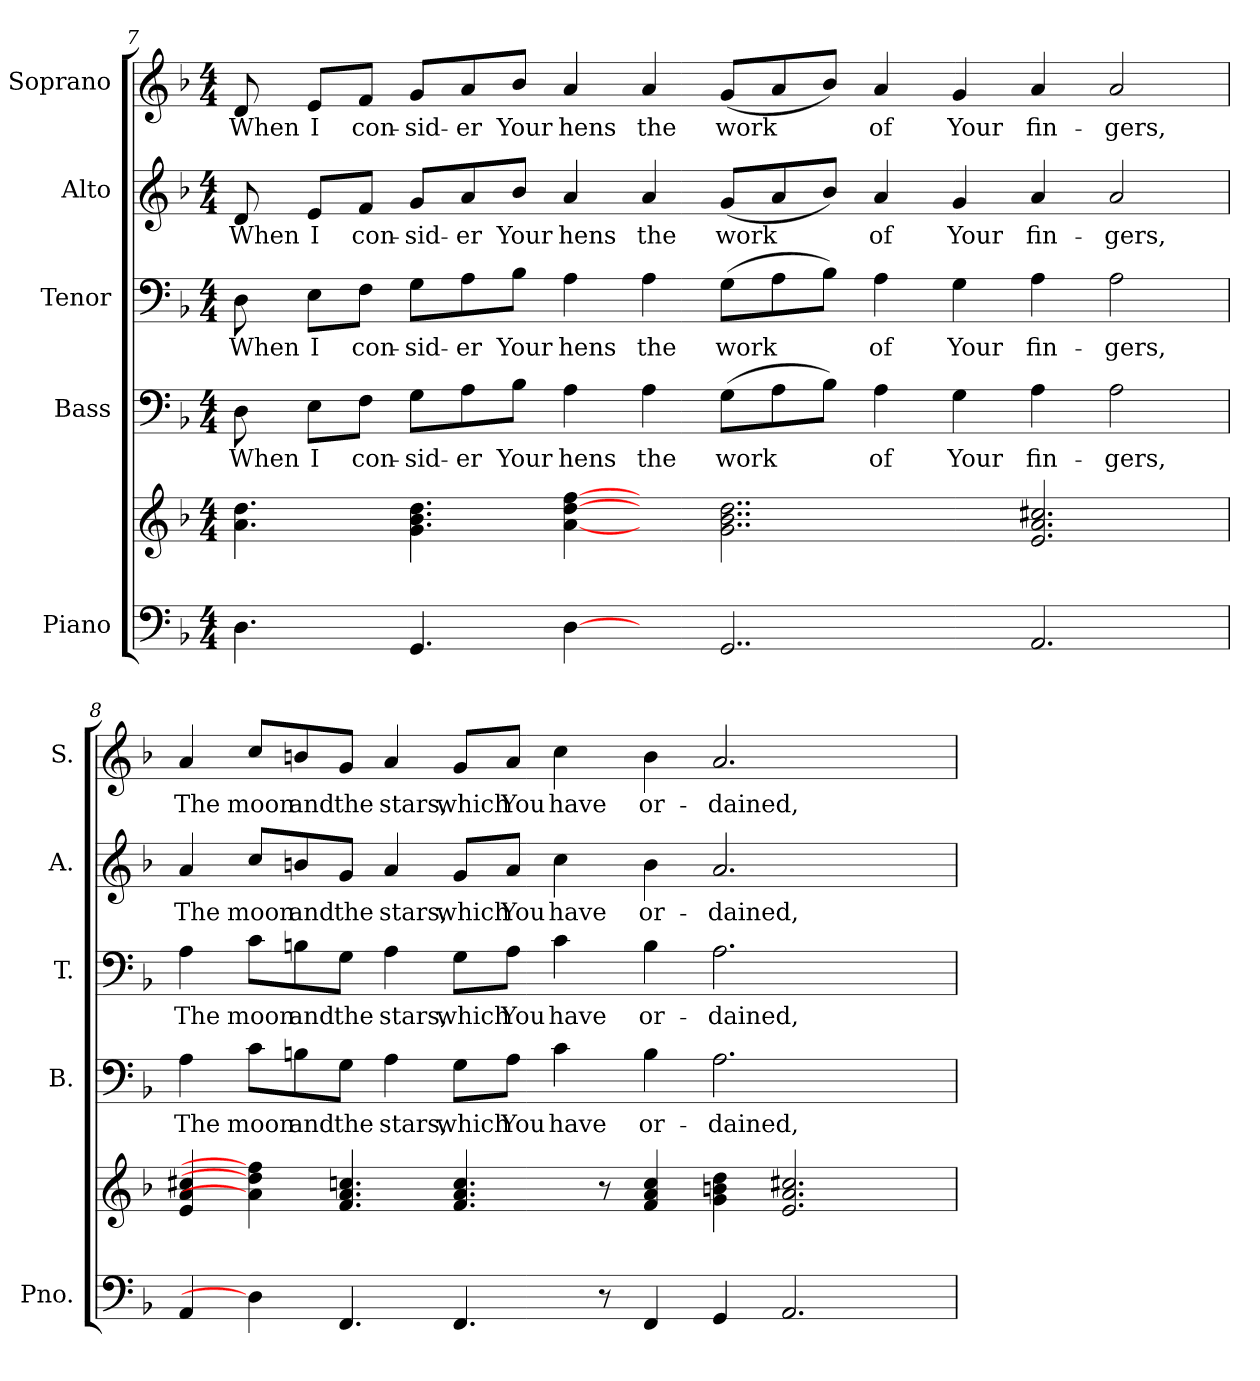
**kern	**kern	**kern	**text	**kern	**text	**kern	**text	**kern	**text
*part5	*part5	*part4	*part4	*part3	*part3	*part2	*part2	*part1	*part1
*staff6	*staff5	*staff4	*staff4	*staff3	*staff3	*staff2	*staff2	*staff1	*staff1
*I"Piano	*	*I"Bass	*	*I"Tenor	*	*I"Alto	*	*I"Soprano	*
*I'Pno.	*	*I'B.	*	*I'T.	*	*I'A.	*	*I'S.	*
!!LO:PB:g=z
*clefF4	*clefG2	*clefF4	*	*clefF4	*	*clefG2	*	*clefG2	*
*k[b-]	*k[b-]	*k[b-]	*	*k[b-]	*	*k[b-]	*	*k[b-]	*
*F:	*F:	*F:	*	*F:	*	*F:	*	*F:	*
*M4/4	*M4/4	*M4/4	*	*M4/4	*	*M4/4	*	*M4/4	*
=7	=7	=7	=7	=7	=7	=7	=7	=7	=7
!	!	!	!LO:LY:b:color=#000000	!	!	!	!	!	!
!	!	!	!	!	!LO:LY:b:color=#000000	!	!	!	!
!	!	!	!	!	!	!	!LO:LY:b:color=#000000	!	!
!	!	!	!	!	!	!	!	!	!LO:LY:b:color=#000000
4.Di\	4.ai\ 4.ddi	8Di\	When	8Di\	When	8di/	When	8di/	When
!	!	!	!LO:LY:b:color=#000000	!	!	!	!	!	!
!	!	!	!	!	!LO:LY:b:color=#000000	!	!	!	!
!	!	!	!	!	!	!	!LO:LY:b:color=#000000	!	!
!	!	!	!	!	!	!	!	!	!LO:LY:b:color=#000000
.	.	8Ei\L	I	8Ei\L	I	8ei/L	I	8ei/L	I
!	!	!	!LO:LY:b:color=#000000	!	!	!	!	!	!
!	!	!	!	!	!LO:LY:b:color=#000000	!	!	!	!
!	!	!	!	!	!	!	!LO:LY:b:color=#000000	!	!
!	!	!	!	!	!	!	!	!	!LO:LY:b:color=#000000
.	.	8Fi\J	con-	8Fi\J	con-	8fi/J	con-	8fi/J	con-
!	!	!	!LO:LY:b:color=#000000	!	!	!	!	!	!
!	!	!	!	!	!LO:LY:b:color=#000000	!	!	!	!
!	!	!	!	!	!	!	!LO:LY:b:color=#000000	!	!
!	!	!	!	!	!	!	!	!	!LO:LY:b:color=#000000
4.GGi/	4.gi\ 4.b-i 4.ddi	8Gi\L	-sid-	8Gi\L	-sid-	8gi/L	-sid-	8gi/L	-sid-
!	!	!	!LO:LY:b:color=#000000	!	!	!	!	!	!
!	!	!	!	!	!LO:LY:b:color=#000000	!	!	!	!
!	!	!	!	!	!	!	!LO:LY:b:color=#000000	!	!
!	!	!	!	!	!	!	!	!	!LO:LY:b:color=#000000
.	.	8Ai\	-er	8Ai\	-er	8ai/	-er	8ai/	-er
!	!	!	!LO:LY:b:color=#000000	!	!	!	!	!	!
!	!	!	!	!	!LO:LY:b:color=#000000	!	!	!	!
!	!	!	!	!	!	!	!LO:LY:b:color=#000000	!	!
!	!	!	!	!	!	!	!	!	!LO:LY:b:color=#000000
.	.	8B-i\J	Your	8B-i\J	Your	8b-i/J	Your	8b-i/J	Your
!	!	!	!LO:LY:b:color=#000000	!	!	!	!	!	!
!	!	!	!	!	!LO:LY:b:color=#000000	!	!	!	!
!	!	!	!	!	!	!	!LO:LY:b:color=#000000	!	!
!	!	!	!	!	!	!	!	!	!LO:LY:b:color=#000000
[4Di\	[4ai\ [4ddi [4ffi	4Ai\	hens	4Ai\	hens	4ai/	hens	4ai/	hens
!	!	!	!LO:LY:b:color=#000000	!	!	!	!	!	!
!	!	!	!	!	!LO:LY:b:color=#000000	!	!	!	!
!	!	!	!	!	!	!	!LO:LY:b:color=#000000	!	!
!	!	!	!	!	!	!	!	!	!LO:LY:b:color=#000000
4ryy	4ryy	4Ai\	the	4Ai\	the	4ai/	the	4ai/	the
!	!	!	!LO:LY:b:color=#000000	!	!	!	!	!	!
!	!	!	!	!	!LO:LY:b:color=#000000	!	!	!	!
!	!	!	!	!	!	!	!LO:LY:b:color=#000000	!	!
!	!	!	!	!	!	!	!	!	!LO:LY:b:color=#000000
2..GGi/	2..gi\ 2..b-i 2..ddi	(8Gi\L	work	(8Gi\L	work	(8gi/L	work	(8gi/L	work
.	.	8Ai\	.	8Ai\	.	8ai/	.	8ai/	.
.	.	8B-i\J)	.	8B-i\J)	.	8b-i/J)	.	8b-i/J)	.
!	!	!	!LO:LY:b:color=#000000	!	!	!	!	!	!
!	!	!	!	!	!LO:LY:b:color=#000000	!	!	!	!
!	!	!	!	!	!	!	!LO:LY:b:color=#000000	!	!
!	!	!	!	!	!	!	!	!	!LO:LY:b:color=#000000
.	.	4Ai\	of	4Ai\	of	4ai/	of	4ai/	of
!	!	!	!LO:LY:b:color=#000000	!	!	!	!	!	!
!	!	!	!	!	!LO:LY:b:color=#000000	!	!	!	!
!	!	!	!	!	!	!	!LO:LY:b:color=#000000	!	!
!	!	!	!	!	!	!	!	!	!LO:LY:b:color=#000000
.	.	4Gi\	Your	4Gi\	Your	4gi/	Your	4gi/	Your
!	!	!	!LO:LY:b:color=#000000	!	!	!	!	!	!
!	!	!	!	!	!LO:LY:b:color=#000000	!	!	!	!
!	!	!	!	!	!	!	!LO:LY:b:color=#000000	!	!
!	!	!	!	!	!	!	!	!	!LO:LY:b:color=#000000
2.AAi/	2.ei/ 2.ai 2.cc#Xi	4Ai\	fin-	4Ai\	fin-	4ai/	fin-	4ai/	fin-
!	!	!	!LO:LY:b:color=#000000	!	!	!	!	!	!
!	!	!	!	!	!LO:LY:b:color=#000000	!	!	!	!
!	!	!	!	!	!	!	!LO:LY:b:color=#000000	!	!
!	!	!	!	!	!	!	!	!	!LO:LY:b:color=#000000
.	.	2Ai\	-gers,	2Ai\	-gers,	2ai/	-gers,	2ai/	-gers,
!!LO:PB:g=z
=8	=8	=8	=8	=8	=8	=8	=8	=8	=8
!	!	!	!LO:LY:b:color=#000000	!	!	!	!	!	!
!	!	!	!	!	!LO:LY:b:color=#000000	!	!	!	!
!	!	!	!	!	!	!	!LO:LY:b:color=#000000	!	!
!	!	!	!	!	!	!	!	!	!LO:LY:b:color=#000000
4AAi/	4ei/ 4ai 4cc#Xi	4Ai\	The	4Ai\	The	4ai/	The	4ai/	The
!	!	!	!LO:LY:b:color=#000000	!	!	!	!	!	!
!	!	!	!	!	!LO:LY:b:color=#000000	!	!	!	!
!	!	!	!	!	!	!	!LO:LY:b:color=#000000	!	!
!	!	!	!	!	!	!	!	!	!LO:LY:b:color=#000000
4Di\]	4ai\] 4ddi] 4ffi]	8ci\L	moon	8ci\L	moon	8cci/L	moon	8cci/L	moon
!	!	!	!LO:LY:b:color=#000000	!	!	!	!	!	!
!	!	!	!	!	!LO:LY:b:color=#000000	!	!	!	!
!	!	!	!	!	!	!	!LO:LY:b:color=#000000	!	!
!	!	!	!	!	!	!	!	!	!LO:LY:b:color=#000000
.	.	8Bni\	and	8Bni\	and	8bni/	and	8bni/	and
!	!	!	!LO:LY:b:color=#000000	!	!	!	!	!	!
!	!	!	!	!	!LO:LY:b:color=#000000	!	!	!	!
!	!	!	!	!	!	!	!LO:LY:b:color=#000000	!	!
!	!	!	!	!	!	!	!	!	!LO:LY:b:color=#000000
4.FFi/	4.fi/ 4.ai 4.ccni	8Gi\J	the	8Gi\J	the	8gi/J	the	8gi/J	the
!	!	!	!LO:LY:b:color=#000000	!	!	!	!	!	!
!	!	!	!	!	!LO:LY:b:color=#000000	!	!	!	!
!	!	!	!	!	!	!	!LO:LY:b:color=#000000	!	!
!	!	!	!	!	!	!	!	!	!LO:LY:b:color=#000000
.	.	4Ai\	stars,	4Ai\	stars,	4ai/	stars,	4ai/	stars,
!	!	!	!LO:LY:b:color=#000000	!	!	!	!	!	!
!	!	!	!	!	!LO:LY:b:color=#000000	!	!	!	!
!	!	!	!	!	!	!	!LO:LY:b:color=#000000	!	!
!	!	!	!	!	!	!	!	!	!LO:LY:b:color=#000000
4.FFi/	4.fi/ 4.ai 4.cci	8Gi\L	which	8Gi\L	which	8gi/L	which	8gi/L	which
!	!	!	!LO:LY:b:color=#000000	!	!	!	!	!	!
!	!	!	!	!	!LO:LY:b:color=#000000	!	!	!	!
!	!	!	!	!	!	!	!LO:LY:b:color=#000000	!	!
!	!	!	!	!	!	!	!	!	!LO:LY:b:color=#000000
.	.	8Ai\J	You	8Ai\J	You	8ai/J	You	8ai/J	You
!	!	!	!LO:LY:b:color=#000000	!	!	!	!	!	!
!	!	!	!	!	!LO:LY:b:color=#000000	!	!	!	!
!	!	!	!	!	!	!	!LO:LY:b:color=#000000	!	!
!	!	!	!	!	!	!	!	!	!LO:LY:b:color=#000000
.	.	4ci\	have	4ci\	have	4cci\	have	4cci\	have
8r	8r	.	.	.	.	.	.	.	.
!	!	!	!LO:LY:b:color=#000000	!	!	!	!	!	!
!	!	!	!	!	!LO:LY:b:color=#000000	!	!	!	!
!	!	!	!	!	!	!	!LO:LY:b:color=#000000	!	!
!	!	!	!	!	!	!	!	!	!LO:LY:b:color=#000000
4FFi/	4fi/ 4ai 4cci	4Bi\	or-	4Bi\	or-	4bi\	or-	4bi\	or-
!	!	!	!LO:LY:b:color=#000000	!	!	!	!	!	!
!	!	!	!	!	!LO:LY:b:color=#000000	!	!	!	!
!	!	!	!	!	!	!	!LO:LY:b:color=#000000	!	!
!	!	!	!	!	!	!	!	!	!LO:LY:b:color=#000000
4GGi/	4gi\ 4bni 4ddi	2.Ai\	-dained,	2.Ai\	-dained,	2.ai/	-dained,	2.ai/	-dained,
2.AAi/	2.ei/ 2.ai 2.cc#Xi	.	.	.	.	.	.	.	.
.	.	4ryy	.	4ryy	.	4ryy	.	4ryy	.
=	=	=	=	=	=	=	=	=	=
*-	*-	*-	*-	*-	*-	*-	*-	*-	*-
